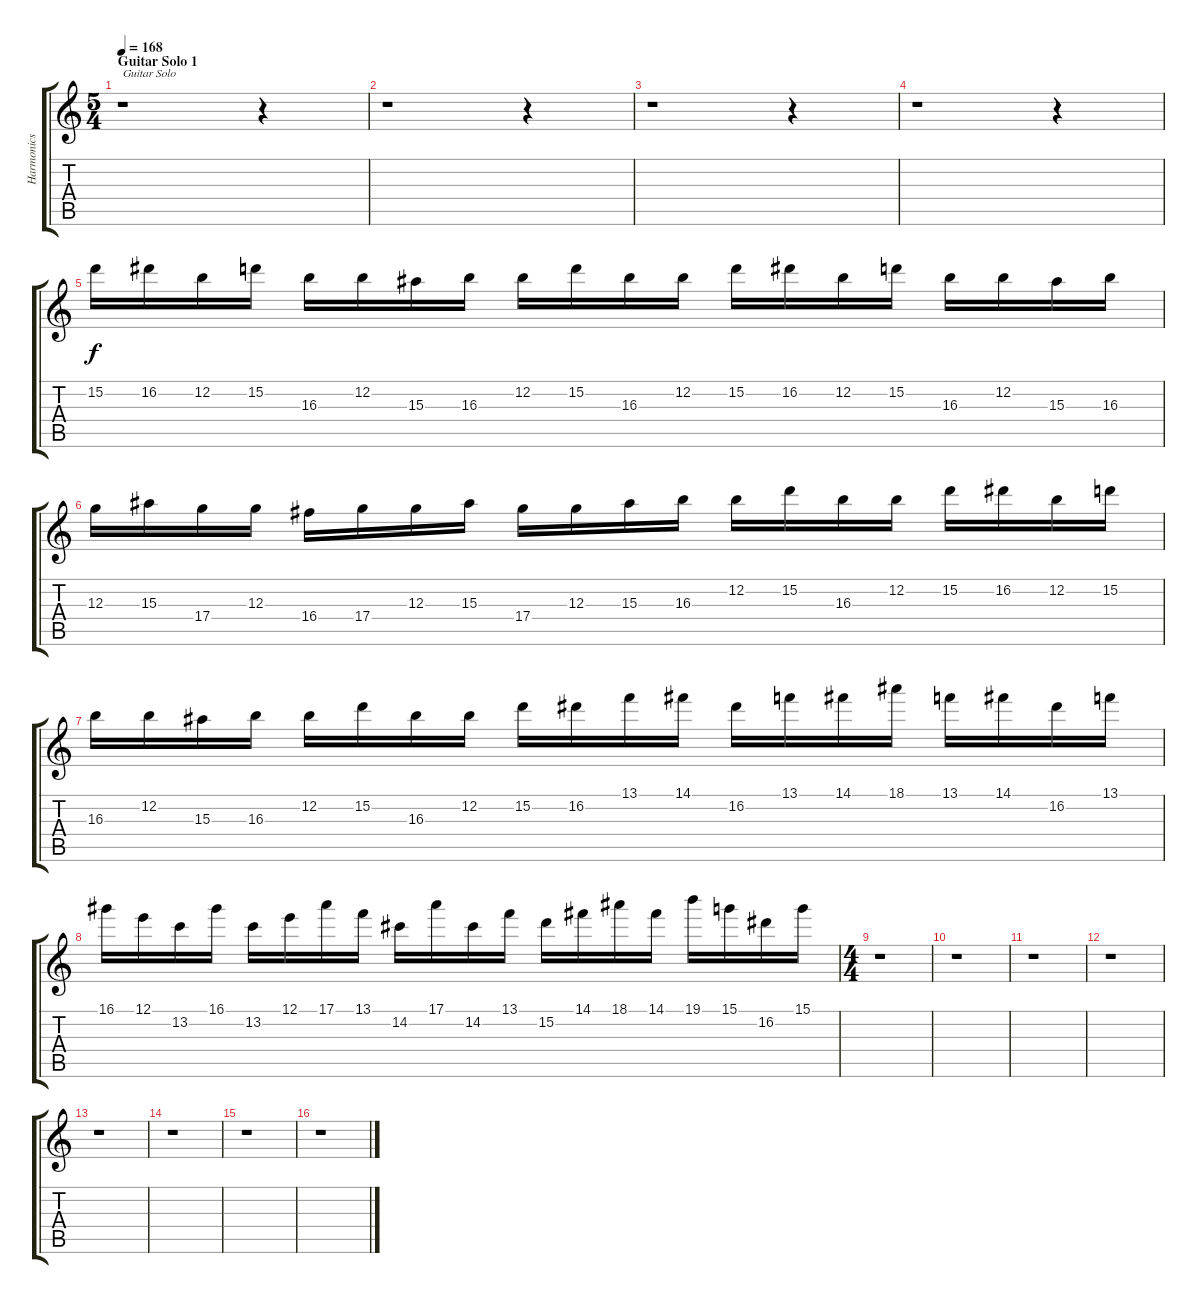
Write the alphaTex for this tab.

\track ("Harmonics for Guitar Solo" "Harmonics ") {instrument distortionguitar}
\staff {score tabs}
\tuning (E4 B3 G3 D3 A2 E2) {hide}
\ts (5 4)
\section ("" "Guitar Solo 1")
\tempo 168
\clef g2
\ks c
r.1{txt "Guitar Solo" dy f} r.4 |
r.1 r.4 |
r.1 r.4 |
r.1 r.4 |
15.2.16 16.2.16 12.2.16 15.2.16 16.3.16 12.2.16 15.3.16 16.3.16 12.2.16 15.2.16 16.3.16 12.2.16 15.2.16 16.2.16 12.2.16 15.2.16 16.3.16 12.2.16 15.3.16 16.3.16 |
12.3.16 15.3.16 17.4.16 12.3.16 16.4.16 17.4.16 12.3.16 15.3.16 17.4.16 12.3.16 15.3.16 16.3.16 12.2.16 15.2.16 16.3.16 12.2.16 15.2.16 16.2.16 12.2.16 15.2.16 |
16.3.16 12.2.16 15.3.16 16.3.16 12.2.16 15.2.16 16.3.16 12.2.16 15.2.16 16.2.16 13.1.16 14.1.16 16.2.16 13.1.16 14.1.16 18.1.16 13.1.16 14.1.16 16.2.16 13.1.16 |
16.1.16 12.1.16 13.2.16 16.1.16 13.2.16 12.1.16 17.1.16 13.1.16 14.2.16 17.1.16 14.2.16 13.1.16 15.2.16 14.1.16 18.1.16 14.1.16 19.1.16 15.1.16 16.2.16 15.1.16 |
\ts (4 4)
r.1 |
r.1 |
r.1 |
r.1 |
r.1 |
r.1 |
r.1 |
r.1
